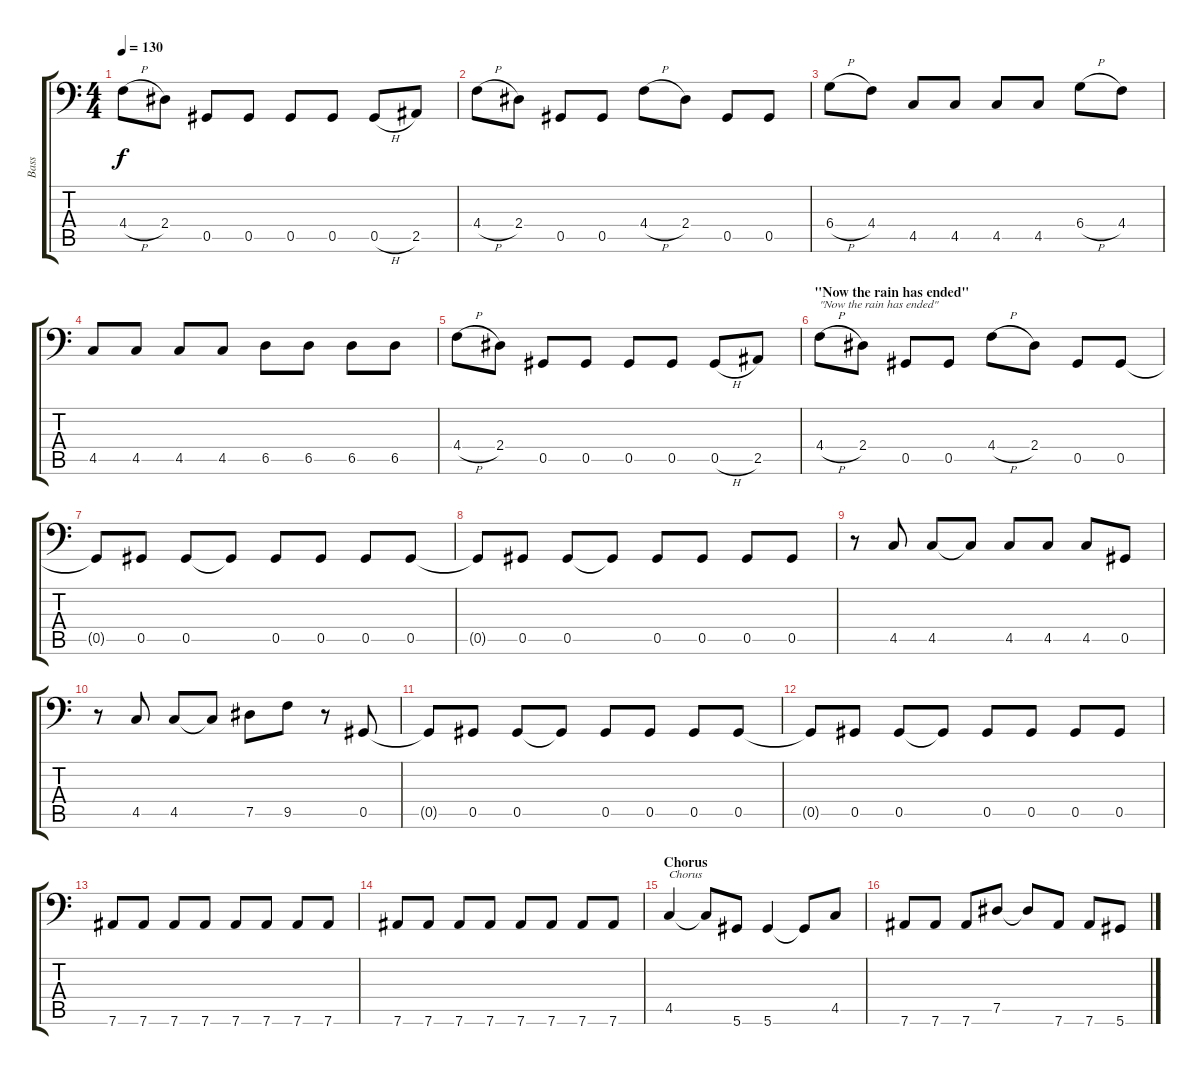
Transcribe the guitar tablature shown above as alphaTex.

\track ("Bass" "Bass") {instrument electricbassfinger}
\staff {score tabs}
\tuning (Eb3 Bb2 Gb2 Db2 Ab1 Eb1) {hide}
\ts (4 4)
\tempo 130
\clef f4
\ks c
4.4{h}.8{dy f} 2.4.8 0.5.8 0.5.8 0.5.8 0.5.8 0.5{h}.8 2.5.8 |
4.4{h}.8 2.4.8 0.5.8 0.5.8 4.4{h}.8 2.4.8 0.5.8 0.5.8 |
6.4{h}.8 4.4.8 4.5.8 4.5.8 4.5.8 4.5.8 6.4{h}.8 4.4.8 |
4.5.8 4.5.8 4.5.8 4.5.8 6.5.8 6.5.8 6.5.8 6.5.8 |
4.4{h}.8 2.4.8 0.5.8 0.5.8 0.5.8 0.5.8 0.5{h}.8 2.5.8 |
\section ("" "\"Now the rain has ended\"")
4.4{h}.8{txt "\"Now the rain has ended\""} 2.4.8 0.5.8 0.5.8 4.4{h}.8 2.4.8 0.5.8 0.5.8 |
0.5{t}.8 0.5.8 0.5.8 0.5{t}.8 0.5.8 0.5.8 0.5.8 0.5.8 |
0.5{t}.8 0.5.8 0.5.8 0.5{t}.8 0.5.8 0.5.8 0.5.8 0.5.8 |
r.8 4.5.8 4.5.8 4.5{t}.8 4.5.8 4.5.8 4.5.8 0.5.8 |
r.8 4.5.8 4.5.8 4.5{t}.8 7.5.8 9.5.8 r.8 0.5.8 |
0.5{t}.8 0.5.8 0.5.8 0.5{t}.8 0.5.8 0.5.8 0.5.8 0.5.8 |
0.5{t}.8 0.5.8 0.5.8 0.5{t}.8 0.5.8 0.5.8 0.5.8 0.5.8 |
7.6.8 7.6.8 7.6.8 7.6.8 7.6.8 7.6.8 7.6.8 7.6.8 |
7.6.8 7.6.8 7.6.8 7.6.8 7.6.8 7.6.8 7.6.8 7.6.8 |
\section ("" "Chorus")
4.5.4{txt "Chorus"} 4.5{t}.8 5.6.8 5.6.4 5.6{t}.8 4.5.8 |
7.6.8 7.6.8 7.6.8 7.5.8 7.5{t}.8 7.6.8 7.6.8 5.6.8
